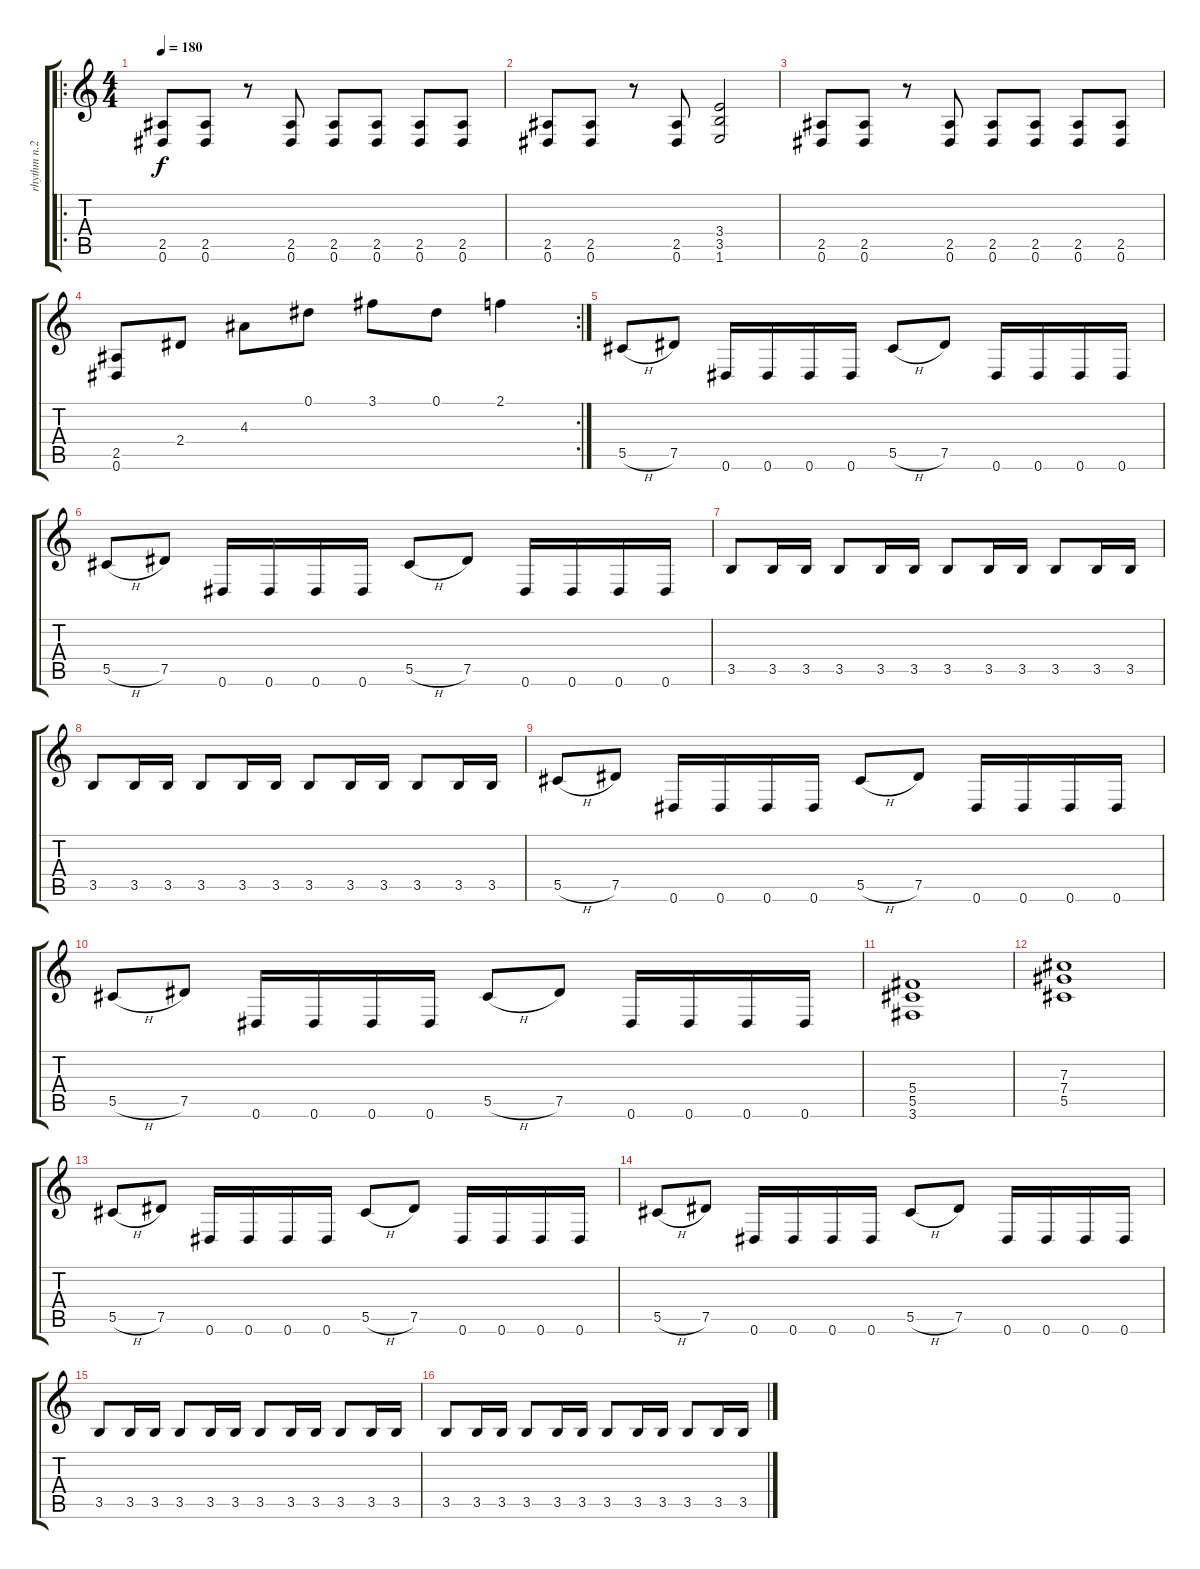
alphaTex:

\track ("rhythm n.2" "rhythm n.2") {instrument distortionguitar}
\staff {score tabs}
\tuning (Eb4 Bb3 Gb3 Db3 Ab2 Eb2) {hide}
\ro
\ts (4 4)
\tempo 180
\clef g2
\ks c
(2.5 0.6).8{dy f} (2.5 0.6).8 r.8 (2.5 0.6).8 (2.5 0.6).8 (2.5 0.6).8 (2.5 0.6).8 (2.5 0.6).8 |
(2.5 0.6).8 (2.5 0.6).8 r.8 (2.5 0.6).8 (3.4 3.5 1.6).2 |
(2.5 0.6).8 (2.5 0.6).8 r.8 (2.5 0.6).8 (2.5 0.6).8 (2.5 0.6).8 (2.5 0.6).8 (2.5 0.6).8 |
\rc 2
(2.5 0.6).8 2.4.8 4.3.8 0.1.8 3.1.8 0.1.8 2.1.4 |
5.5{h}.8 7.5.8 0.6.16 0.6.16 0.6.16 0.6.16 5.5{h}.8 7.5.8 0.6.16 0.6.16 0.6.16 0.6.16 |
5.5{h}.8 7.5.8 0.6.16 0.6.16 0.6.16 0.6.16 5.5{h}.8 7.5.8 0.6.16 0.6.16 0.6.16 0.6.16 |
3.5.8 3.5.16 3.5.16 3.5.8 3.5.16 3.5.16 3.5.8 3.5.16 3.5.16 3.5.8 3.5.16 3.5.16 |
3.5.8 3.5.16 3.5.16 3.5.8 3.5.16 3.5.16 3.5.8 3.5.16 3.5.16 3.5.8 3.5.16 3.5.16 |
5.5{h}.8 7.5.8 0.6.16 0.6.16 0.6.16 0.6.16 5.5{h}.8 7.5.8 0.6.16 0.6.16 0.6.16 0.6.16 |
5.5{h}.8 7.5.8 0.6.16 0.6.16 0.6.16 0.6.16 5.5{h}.8 7.5.8 0.6.16 0.6.16 0.6.16 0.6.16 |
(5.4 5.5 3.6).1 |
(7.3 7.4 5.5).1 |
5.5{h}.8 7.5.8 0.6.16 0.6.16 0.6.16 0.6.16 5.5{h}.8 7.5.8 0.6.16 0.6.16 0.6.16 0.6.16 |
5.5{h}.8 7.5.8 0.6.16 0.6.16 0.6.16 0.6.16 5.5{h}.8 7.5.8 0.6.16 0.6.16 0.6.16 0.6.16 |
3.5.8 3.5.16 3.5.16 3.5.8 3.5.16 3.5.16 3.5.8 3.5.16 3.5.16 3.5.8 3.5.16 3.5.16 |
3.5.8 3.5.16 3.5.16 3.5.8 3.5.16 3.5.16 3.5.8 3.5.16 3.5.16 3.5.8 3.5.16 3.5.16
